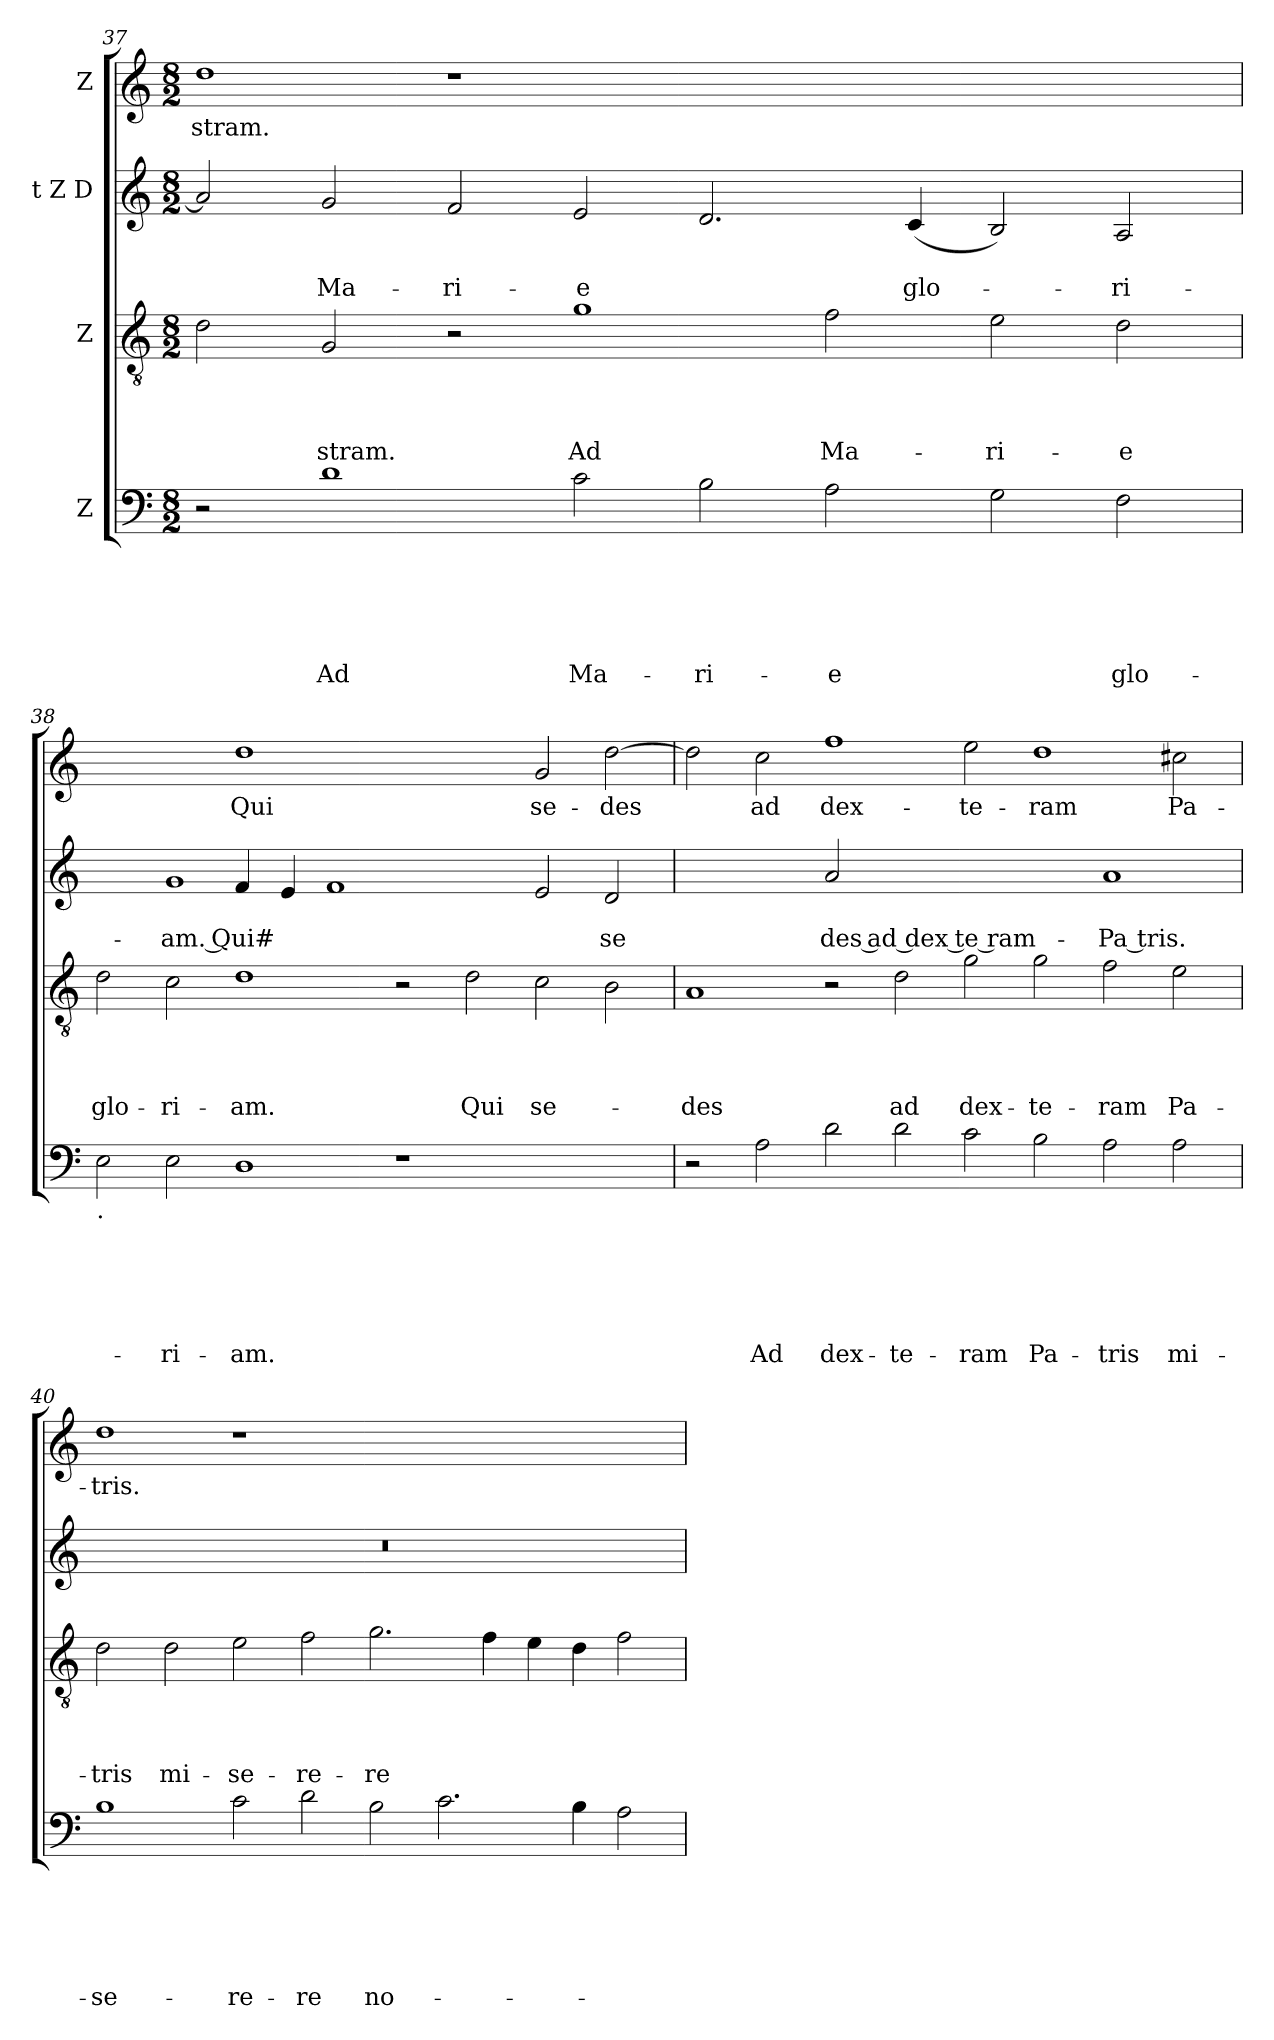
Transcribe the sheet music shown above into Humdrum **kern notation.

**kern	**text	**text	**text	**text	**text	**text	**kern	**text	**text	**text	**text	**kern	**text	**text	**kern	**text
*part4	*part4	*part4	*part4	*part4	*part4	*part4	*part3	*part3	*part3	*part3	*part3	*part2	*part2	*part2	*part1	*part1
*staff4	*staff4	*staff4	*staff4	*staff4	*staff4	*staff4	*staff3	*staff3	*staff3	*staff3	*staff3	*staff2	*staff2	*staff2	*staff1	*staff1
*I"Z	*	*	*	*	*	*	*I"Z	*	*	*	*	*I"t Z D	*	*	*I"Z	*
*clefF4	*	*	*	*	*	*	*clefGv2	*	*	*	*	*clefG2	*	*	*clefG2	*
*k[]	*	*	*	*	*	*	*k[]	*	*	*	*	*k[]	*	*	*k[]	*
*C:	*	*	*	*	*	*	*C:	*	*	*	*	*C:	*	*	*C:	*
*M8/2	*	*	*	*	*	*	*M8/2	*	*	*	*	*M8/2	*	*	*M8/2	*
=37	=37	=37	=37	=37	=37	=37	=37	=37	=37	=37	=37	=37	=37	=37	=37	=37
!	!	!	!	!	!	!	!	!	!	!	!	!	!	!	!	!LO:LY:b
2r	.	.	.	.	.	.	2d\	.	.	.	.	2a/]	.	.	1dd	-stram.
!	!	!	!	!	!	!LO:LY:b	!	!	!	!	!LO:LY:b	!	!	!LO:LY:b	!	!
1d	.	.	.	.	.	Ad	2G/	.	.	.	-stram.	2g/	.	Ma-	.	.
!	!	!	!	!	!	!	!	!	!	!	!	!	!	!LO:LY:b	!	!
.	.	.	.	.	.	.	2r	.	.	.	.	2f/	.	-ri-	1r	.
!	!	!	!	!	!	!LO:LY:b	!	!	!	!	!LO:LY:b	!	!	!LO:LY:b:rj	!	!
2c\	.	.	.	.	.	Ma-	1g	.	.	.	Ad	2e/	.	-e	.	.
!	!	!	!	!	!	!LO:LY:b	!	!	!	!	!	!	!	!	!	!
2B\	.	.	.	.	.	-ri-	.	.	.	.	.	2.d/	.	.	0ryy	.
!	!	!	!	!	!	!LO:LY:b:rj	!	!	!	!	!LO:LY:b	!	!	!	!	!
2A\	.	.	.	.	.	-e	2f\	.	.	.	Ma-	.	.	.	.	.
!	!	!	!	!	!	!	!	!	!	!	!	!	!	!LO:LY:b	!	!
.	.	.	.	.	.	.	.	.	.	.	.	(4c/	.	glo-	.	.
!	!	!	!	!	!	!	!	!	!	!	!LO:LY:b	!	!	!	!	!
2G\	.	.	.	.	.	.	2e\	.	.	.	-ri-	2B/)	.	.	.	.
!	!	!	!	!	!	!LO:LY:b	!	!	!	!	!LO:LY:b	!	!	!LO:LY:b	!	!
2F\	.	.	.	.	.	glo-	2d\	.	.	.	-e	2A/	.	-ri-	.	.
!!LO:LB:g=z
=38	=38	=38	=38	=38	=38	=38	=38	=38	=38	=38	=38	=38	=38	=38	=38	=38
!LO:TX:b:t=.	!	!	!	!	!	!	!	!	!	!	!	!	!	!	!	!
!	!	!	!	!	!	!	!	!	!	!	!LO:LY:b	!	!	!	!	!
*	*	*	*	*	*	*	*	*	*	*	*	*^	*	*	*	*
2E\	.	.	.	.	.	.	2d\	.	.	.	glo-	2ryy	1ryy	.	.	1ryy	.
!	!	!	!	!	!	!LO:LY:b	!	!	!	!	!LO:LY:b	!	!	!	!LO:LY:b:rj	!	!
2E\	.	.	.	.	.	-ri-	2c\	.	.	.	-ri-	1g	.	.	-am. Qui#	.	.
!	!	!	!	!	!	!LO:LY:b	!	!	!	!	!LO:LY:b	!	!	!	!	!	!LO:LY:b
1D	.	.	.	.	.	-am.	1d	.	.	.	-am.	.	4f/	.	.	1dd	Qui
.	.	.	.	.	.	.	.	.	.	.	.	.	4e/	.	.	.	.
.	.	.	.	.	.	.	.	.	.	.	.	1ryy	1f	.	.	.	.
1r	.	.	.	.	.	.	2r	.	.	.	.	.	.	.	.	1ryy	.
!	!	!	!	!	!	!	!	!	!	!	!LO:LY:b	!	!	!	!	!	!
.	.	.	.	.	.	.	2d\	.	.	.	Qui	1.ryy	2ryy	.	.	.	.
!	!	!	!	!	!	!	!	!	!	!	!LO:LY:b	!	!	!	!	!	!LO:LY:b
1ryy	.	.	.	.	.	.	2c\	.	.	.	se-	.	2e/	.	.	2g/	se-
!	!	!	!	!	!	!	!	!	!	!	!	!	!	!	!LO:LY:b	!	!LO:LY:b
.	.	.	.	.	.	.	2B\	.	.	.	.	.	2d/	.	se-	[>2dd\	-des
=39	=39	=39	=39	=39	=39	=39	=39	=39	=39	=39	=39	=39	=39	=39	=39	=39	=39
!	!	!	!	!	!	!	!	!	!	!	!LO:LY:b	!	!	!	!	!	!
*	*	*	*	*	*	*	*	*	*	*	*	*v	*v	*	*	*	*
2r	.	.	.	.	.	.	1A	.	.	.	-des	1ryy	.	.	2dd\]	.
!	!	!	!	!	!	!LO:LY:b	!	!	!	!	!	!	!	!	!	!LO:LY:b
2A\	.	.	.	.	.	Ad	.	.	.	.	.	.	.	.	2cc\	ad
!	!	!	!	!	!	!LO:LY:b	!	!	!	!	!	!	!	!LO:LY:b:rj	!	!LO:LY:b
2d\	.	.	.	.	.	dex-	2r	.	.	.	.	2a/	.	-des ad dex te ram-	1ff	dex-
!	!	!	!	!	!	!LO:LY:b	!	!	!	!	!LO:LY:b	!	!	!	!	!
2d\	.	.	.	.	.	-te-	2d\	.	.	.	ad	1.ryy	.	.	.	.
!	!	!	!	!	!	!LO:LY:b	!	!	!	!	!LO:LY:b	!	!	!	!	!LO:LY:b
2c\	.	.	.	.	.	-ram	2g\	.	.	.	dex-	.	.	.	2ee\	-te-
!	!	!	!	!	!	!LO:LY:b	!	!	!	!	!LO:LY:b	!	!	!	!	!LO:LY:b
2B\	.	.	.	.	.	Pa-	2g\	.	.	.	-te-	.	.	.	1dd	-ram
!	!	!	!	!	!	!LO:LY:b	!	!	!	!	!LO:LY:b	!	!	!LO:LY:b:rj	!	!
2A\	.	.	.	.	.	-tris	2f\	.	.	.	-ram	1a	.	-Pa tris.-	.	.
!	!	!	!	!	!	!LO:LY:b	!	!	!	!	!LO:LY:b	!	!	!	!	!LO:LY:b
2A\	.	.	.	.	.	mi-	2e\	.	.	.	Pa-	.	.	.	2cc#\	Pa-
=40	=40	=40	=40	=40	=40	=40	=40	=40	=40	=40	=40	=40	=40	=40	=40	=40
!	!	!	!	!	!	!LO:LY:b	!	!	!	!	!LO:LY:b	!	!	!	!	!LO:LY:b
1B	.	.	.	.	.	-se-	2d\	.	.	.	-tris	00r	.	.	1dd	-tris.
!	!	!	!	!	!	!	!	!	!	!	!LO:LY:b	!	!	!	!	!
.	.	.	.	.	.	.	2d\	.	.	.	mi-	.	.	.	.	.
!	!	!	!	!	!	!LO:LY:b	!	!	!	!	!LO:LY:b	!	!	!	!	!
2c\	.	.	.	.	.	-re-	2e\	.	.	.	-se-	.	.	.	1r	.
!	!	!	!	!	!	!LO:LY:b	!	!	!	!	!LO:LY:b	!	!	!	!	!
2d\	.	.	.	.	.	-re	2f\	.	.	.	-re-	.	.	.	.	.
!	!	!	!	!	!	!LO:LY:b	!	!	!	!	!LO:LY:b	!	!	!	!	!
2B\	.	.	.	.	.	no-	2.g\	.	.	.	-re	.	.	.	0ryy	.
2.c\	.	.	.	.	.	.	.	.	.	.	.	.	.	.	.	.
.	.	.	.	.	.	.	4f\	.	.	.	.	.	.	.	.	.
.	.	.	.	.	.	.	4e\	.	.	.	.	.	.	.	.	.
4B\	.	.	.	.	.	.	4d\	.	.	.	.	.	.	.	.	.
2A\	.	.	.	.	.	.	2f\	.	.	.	.	.	.	.	.	.
=	=	=	=	=	=	=	=	=	=	=	=	=	=	=	=	=
*-	*-	*-	*-	*-	*-	*-	*-	*-	*-	*-	*-	*-	*-	*-	*-	*-
